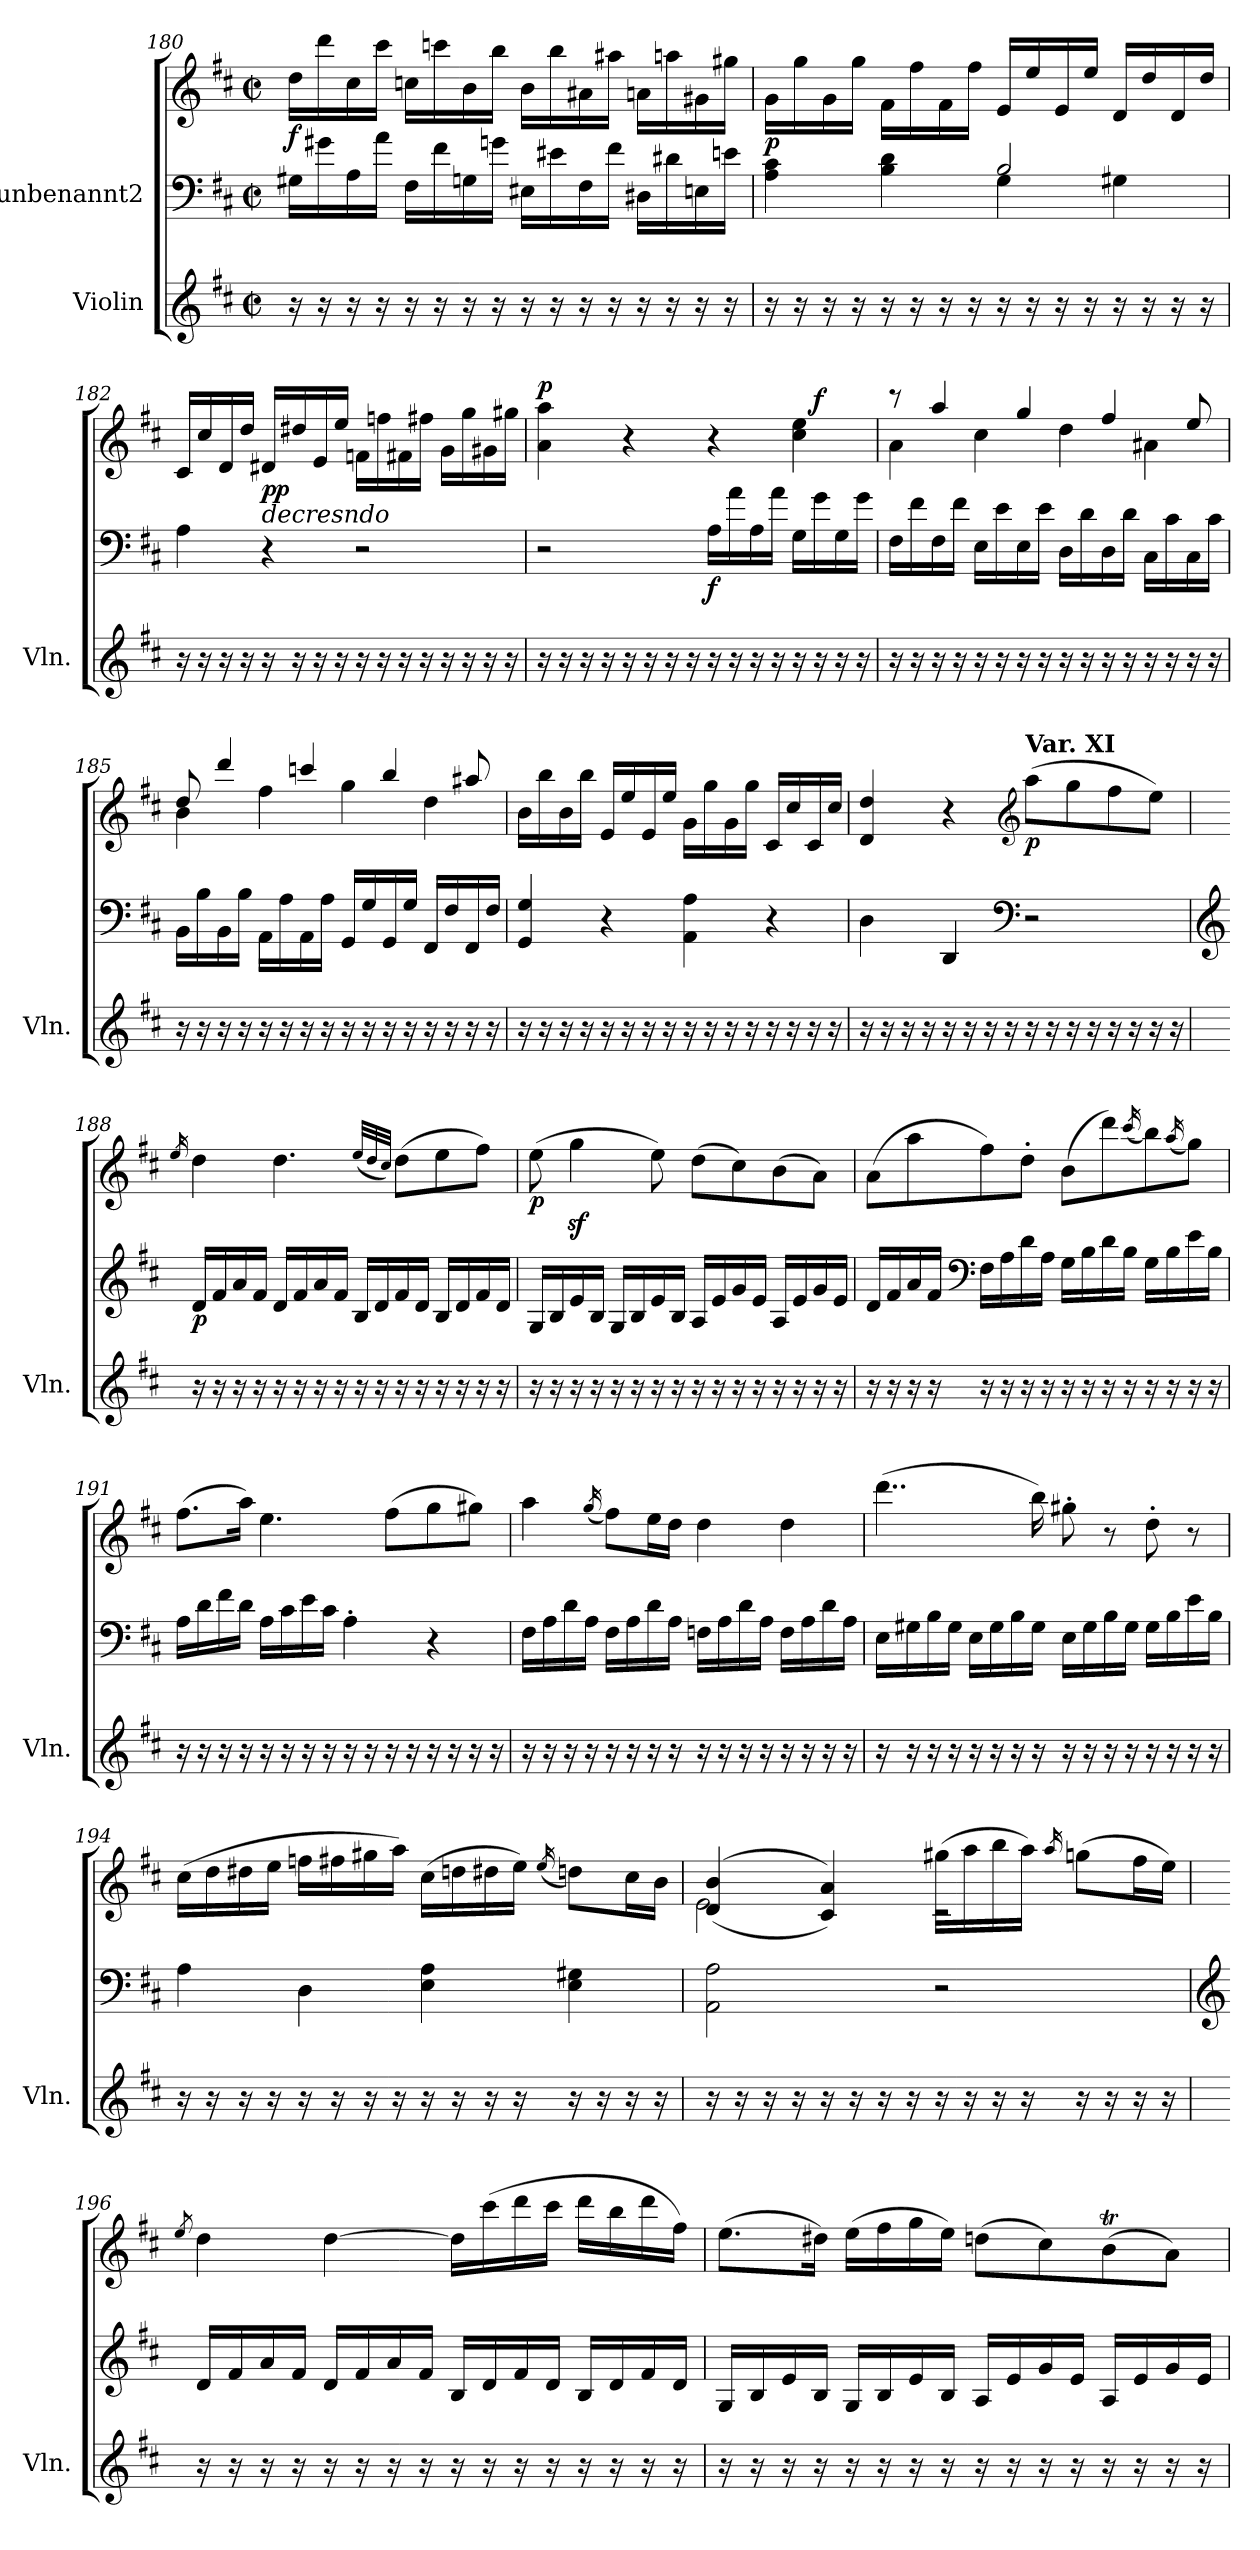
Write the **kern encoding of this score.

**kern	**kern	**kern	**dynam
*part2	*part1	*part1	*part1
*staff3	*staff2	*staff1	*staff1/2
*I"Violin	*I"unbenannt2	*	*
*I'Vln.	*	*	*
*clefG2	*clefF4	*clefG2	*
*k[f#c#]	*k[f#c#]	*k[f#c#]	*
*M2/2	*M2/2	*M2/2	*
*met(c|)	*met(c|)	*met(c|)	*
=180	=180	=180	=180
!	!	!	!LO:DY:b
16r	16G#X\LL	16dd\LL	f
16r	16g#X\	16ddd\	.
16r	16A\	16cc#\	.
16r	16a\JJ	16ccc#\JJ	.
16r	16F#\LL	16ccn\LL	.
16r	16f#\	16cccn\	.
16r	16Gn\	16b\	.
16r	16gn\JJ	16bb\JJ	.
16r	16E#X\LL	16b\LL	.
16r	16e#X\	16bb\	.
16r	16F#\	16a#X\	.
16r	16f#\JJ	16aa#X\JJ	.
16r	16D#X\LL	16an\LL	.
16r	16d#X\	16aan\	.
16r	16En\	16g#X\	.
16r	16en\JJ	16gg#X\JJ	.
!!LO:PB:g=z
=181	=181	=181	=181
*	*^	*	*
!	!	!	!	!LO:DY:b
16r	4A\ 4c#\	2ryy	16g\LL	p
16r	.	.	16gg\	.
16r	.	.	16g\	.
16r	.	.	16gg\JJ	.
16r	4B\ 4d\	.	16f#\LL	.
16r	.	.	16ff#\	.
16r	.	.	16f#\	.
16r	.	.	16ff#\JJ	.
16r	2B/	4G\	16e/LL	.
16r	.	.	16ee/	.
16r	.	.	16e/	.
16r	.	.	16ee/JJ	.
16r	.	4G#X\	16d/LL	.
16r	.	.	16dd/	.
16r	.	.	16d/	.
16r	.	.	16dd/JJ	.
*	*v	*v	*	*
=182	=182	=182	=182
16r	4A\	16c#/LL	.
16r	.	16cc#/	.
16r	.	16d/	.
16r	.	16dd/JJ	.
!	!	!LO:TX:b:i:t=decresndo	!
!	!	!	!LO:DY:b
16r	4r	16d#X/LL	pp
16r	.	16dd#X/	.
16r	.	16e/	.
16r	.	16ee/JJ	.
16r	2r	16fn\LL	.
16r	.	16ffn\	.
16r	.	16f#X\	.
16r	.	16ff#X\JJ	.
16r	.	16g\LL	.
16r	.	16gg\	.
16r	.	16g#X\	.
16r	.	16gg#X\JJ	.
=183	=183	=183	=183
!	!	!	!LO:DY:a
*	*	*^	*
16r	2r	4a\ 4aa\	2ryy	p
16r	.	.	.	.
16r	.	.	.	.
16r	.	.	.	.
16r	.	4r	.	.
16r	.	.	.	.
16r	.	.	.	.
16r	.	.	.	.
!	!	!	!	!LO:DY:b=2
16r	16A\LL	4r	4ryy	f
16r	16a\	.	.	.
16r	16A\	.	.	.
16r	16a\JJ	.	.	.
16r	16G\LL	4cc#\ 4ee\	16ryy	.
!	!	!	!	!LO:DY:a
16r	16g\	.	8.ryy	f
16r	16G\	.	.	.
16r	16g\JJ	.	.	.
!!LO:LB:g=z	!!
=184	=184	=184	=184	=184
16r	16F#\LL	8r	4a\	.
16r	16f#\	.	.	.
16r	16F#\	4aa/	.	.
16r	16f#\JJ	.	.	.
16r	16E\LL	.	4cc#\	.
16r	16e\	.	.	.
16r	16E\	4gg/	.	.
16r	16e\JJ	.	.	.
16r	16D\LL	.	4dd\	.
16r	16d\	.	.	.
16r	16D\	4ff#/	.	.
16r	16d\JJ	.	.	.
16r	16C#\LL	.	4a#X\	.
16r	16c#\	.	.	.
16r	16C#\	8ee/	.	.
16r	16c#\JJ	.	.	.
=185	=185	=185	=185	=185
16r	16BB\LL	8dd/	4b\	.
16r	16B\	.	.	.
16r	16BB\	4ddd/	.	.
16r	16B\JJ	.	.	.
16r	16AA\LL	.	4ff#\	.
16r	16A\	.	.	.
16r	16AA\	4cccn/	.	.
16r	16A\JJ	.	.	.
16r	16GG/LL	.	4gg\	.
16r	16G/	.	.	.
16r	16GG/	4bb/	.	.
16r	16G/JJ	.	.	.
16r	16FF#/LL	.	4dd\	.
16r	16F#/	.	.	.
16r	16FF#/	8aa#X/	.	.
16r	16F#/JJ	.	.	.
*	*	*v	*v	*
=186	=186	=186	=186
16r	4GG/ 4G/	16b\LL	.
16r	.	16bb\	.
16r	.	16b\	.
16r	.	16bb\JJ	.
16r	4r	16e/LL	.
16r	.	16ee/	.
16r	.	16e/	.
16r	.	16ee/JJ	.
16r	4AA\ 4A\	16g\LL	.
16r	.	16gg\	.
16r	.	16g\	.
16r	.	16gg\JJ	.
16r	4r	16c#/LL	.
16r	.	16cc#/	.
16r	.	16c#/	.
16r	.	16cc#/JJ	.
!!LO:LB:g=z
=187	=187	=187	=187
16r	4D\	4d/ 4dd/	.
16r	.	.	.
16r	.	.	.
16r	.	.	.
16r	4DD/	4r	.
16r	.	.	.
16r	.	.	.
16r	.	.	.
*	*clefF4	*clefG2	*
!	!	!LO:TX:a:B:t=Var. XI	!
!	!	!	!LO:DY:b
16r	2r	(>8aa\L	p
16r	.	.	.
16r	.	8gg\	.
16r	.	.	.
16r	.	8ff#\	.
16r	.	.	.
16r	.	8ee\J)	.
16r	.	.	.
=188	=188	=188	=188
*	*clefG2	*	*
.	.	16qee/	.
!	!	!	!LO:DY:b=2
16r	16d/LL	4dd\	p
16r	16f#/	.	.
16r	16a/	.	.
16r	16f#/JJ	.	.
16r	16d/LL	4.dd\	.
16r	16f#/	.	.
16r	16a/	.	.
16r	16f#/JJ	.	.
16r	16B/LL	.	.
16r	16d/	.	.
.	.	(<32qee/LLL	.
.	.	32qdd/	.
.	.	32qcc#/JJJ)	.
16r	16f#/	(>8dd\L	.
16r	16d/JJ	.	.
16r	16B/LL	8ee\	.
16r	16d/	.	.
16r	16f#/	8ff#\J)	.
16r	16d/JJ	.	.
=189	=189	=189	=189
!	!	!	!LO:DY:b
16r	16G/LL	(>8ee\	p
16r	16B/	.	.
16r	16e/	4ggz<\	.
16r	16B/JJ	.	.
16r	16G/LL	.	.
16r	16B/	.	.
16r	16e/	8ee\)	.
16r	16B/JJ	.	.
16r	16A/LL	(>8dd\L	.
16r	16e/	.	.
16r	16g/	8cc#\)	.
16r	16e/JJ	.	.
16r	16A/LL	(>8b\	.
16r	16e/	.	.
16r	16g/	8a\J)	.
16r	16e/JJ	.	.
!!LO:LB:g=z
=190	=190	=190	=190
16r	16d/LL	(>8a\L	.
16r	16f#/	.	.
16r	16a/	8aa\	.
16r	16f#/JJ	.	.
*	*clefF4	*	*
16r	16F#\LL	8ff#\)	.
16r	16A\	.	.
16r	16d\	8dd'\J	.
16r	16A\JJ	.	.
16r	16G\LL	(>8b\L	.
16r	16B\	.	.
16r	16d\	8ddd\)	.
16r	16B\JJ	.	.
.	.	(<16qccc#/	.
16r	16G\LL	8bb\)	.
16r	16B\	.	.
.	.	(<16qaa/	.
16r	16e\	8gg\J)	.
16r	16B\JJ	.	.
=191	=191	=191	=191
16r	16A\LL	(>8.ff#\L	.
16r	16d\	.	.
16r	16f#\	.	.
16r	16d\JJ	16aa\Jk)	.
16r	16A\LL	4.ee\	.
16r	16c#\	.	.
16r	16e\	.	.
16r	16c#\JJ	.	.
16r	4A'\	.	.
16r	.	.	.
16r	.	(>8ff#\L	.
16r	.	.	.
16r	4r	8gg\	.
16r	.	.	.
16r	.	8gg#X\J)	.
16r	.	.	.
!!LO:PB:g=z
=192	=192	=192	=192
16r	16F#\LL	4aa\	.
16r	16A\	.	.
16r	16d\	.	.
16r	16A\JJ	.	.
.	.	(<16qgg/	.
16r	16F#\LL	8ff#\L)	.
16r	16A\	.	.
16r	16d\	16ee\L	.
16r	16A\JJ	16dd\JJ	.
16r	16Fn\LL	4dd\	.
16r	16A\	.	.
16r	16d\	.	.
16r	16A\JJ	.	.
16r	16F\LL	4dd\	.
16r	16A\	.	.
16r	16d\	.	.
16r	16A\JJ	.	.
=193	=193	=193	=193
16r	16E\LL	(>4..ddd\	.
16r	16G#X\	.	.
16r	16B\	.	.
16r	16G#\JJ	.	.
16r	16E\LL	.	.
16r	16G#\	.	.
16r	16B\	.	.
16r	16G#\JJ	16bb\)	.
16r	16E\LL	8gg#X'\	.
16r	16G#\	.	.
16r	16B\	8r	.
16r	16G#\JJ	.	.
16r	16G#\LL	8dd'\	.
16r	16B\	.	.
16r	16e\	8r	.
16r	16B\JJ	.	.
!!LO:LB:g=z
=194	=194	=194	=194
16r	4A\	(>16cc#\LL	.
16r	.	16dd\	.
16r	.	16dd#X\	.
16r	.	16ee\JJ	.
16r	4D\	16ffn\LL	.
16r	.	16ff#X\	.
16r	.	16gg#X\	.
16r	.	16aa\JJ)	.
16r	4E\ 4A\	(>16cc#\LL	.
16r	.	16ddn\	.
16r	.	16dd#X\	.
16r	.	16ee\JJ)	.
.	.	(<16qee/	.
16r	4E\ 4G#X\	8ddn\L)	.
16r	.	.	.
16r	.	16cc#\L	.
16r	.	16b\JJ	.
=195	=195	=195	=195
*	*	*^	*
16r	2AA\ 2A\	(<(>4d/ 4b/	2e\	.
16r	.	.	.	.
16r	.	.	.	.
16r	.	.	.	.
16r	.	4c#/ 4a/))	.	.
16r	.	.	.	.
16r	.	.	.	.
16r	.	.	.	.
16r	2r	(<16gg#X\LL	2r	.
16r	.	16aa\	.	.
16r	.	16bb\	.	.
16r	.	16aa\JJ)	.	.
.	.	16qaa/	.	.
16r	.	(<8ggn\L	.	.
16r	.	.	.	.
16r	.	16ff#\L	.	.
16r	.	16ee\JJ)	.	.
*	*	*v	*v	*
!!LO:LB:g=z
=196	=196	=196	=196
*	*clefG2	*	*
.	.	8qee/	.
16r	16d/LL	4dd\	.
16r	16f#/	.	.
16r	16a/	.	.
16r	16f#/JJ	.	.
16r	16d/LL	[4dd\	.
16r	16f#/	.	.
16r	16a/	.	.
16r	16f#/JJ	.	.
16r	16B/LL	16dd\LL]	.
16r	16d/	(>16ccc#\	.
16r	16f#/	16ddd\	.
16r	16d/JJ	16ccc#\JJ	.
16r	16B/LL	16ddd\LL	.
16r	16d/	16bb\	.
16r	16f#/	16ddd\	.
16r	16d/JJ	16ff#\JJ)	.
=197	=197	=197	=197
16r	16G/LL	(>8.ee\L	.
16r	16B/	.	.
16r	16e/	.	.
16r	16B/JJ	16dd#X\Jk)	.
16r	16G/LL	(>16ee\LL	.
16r	16B/	16ff#\	.
16r	16e/	16gg\	.
16r	16B/JJ	16ee\JJ)	.
16r	16A/LL	(>8ddn\L	.
16r	16e/	.	.
16r	16g/	8cc#\)	.
16r	16e/JJ	.	.
16r	16A/LL	(>8bT\	.
16r	16e/	.	.
16r	16g/	8a\J)	.
16r	16e/JJ	.	.
=	=	=	=
*-	*-	*-	*-
